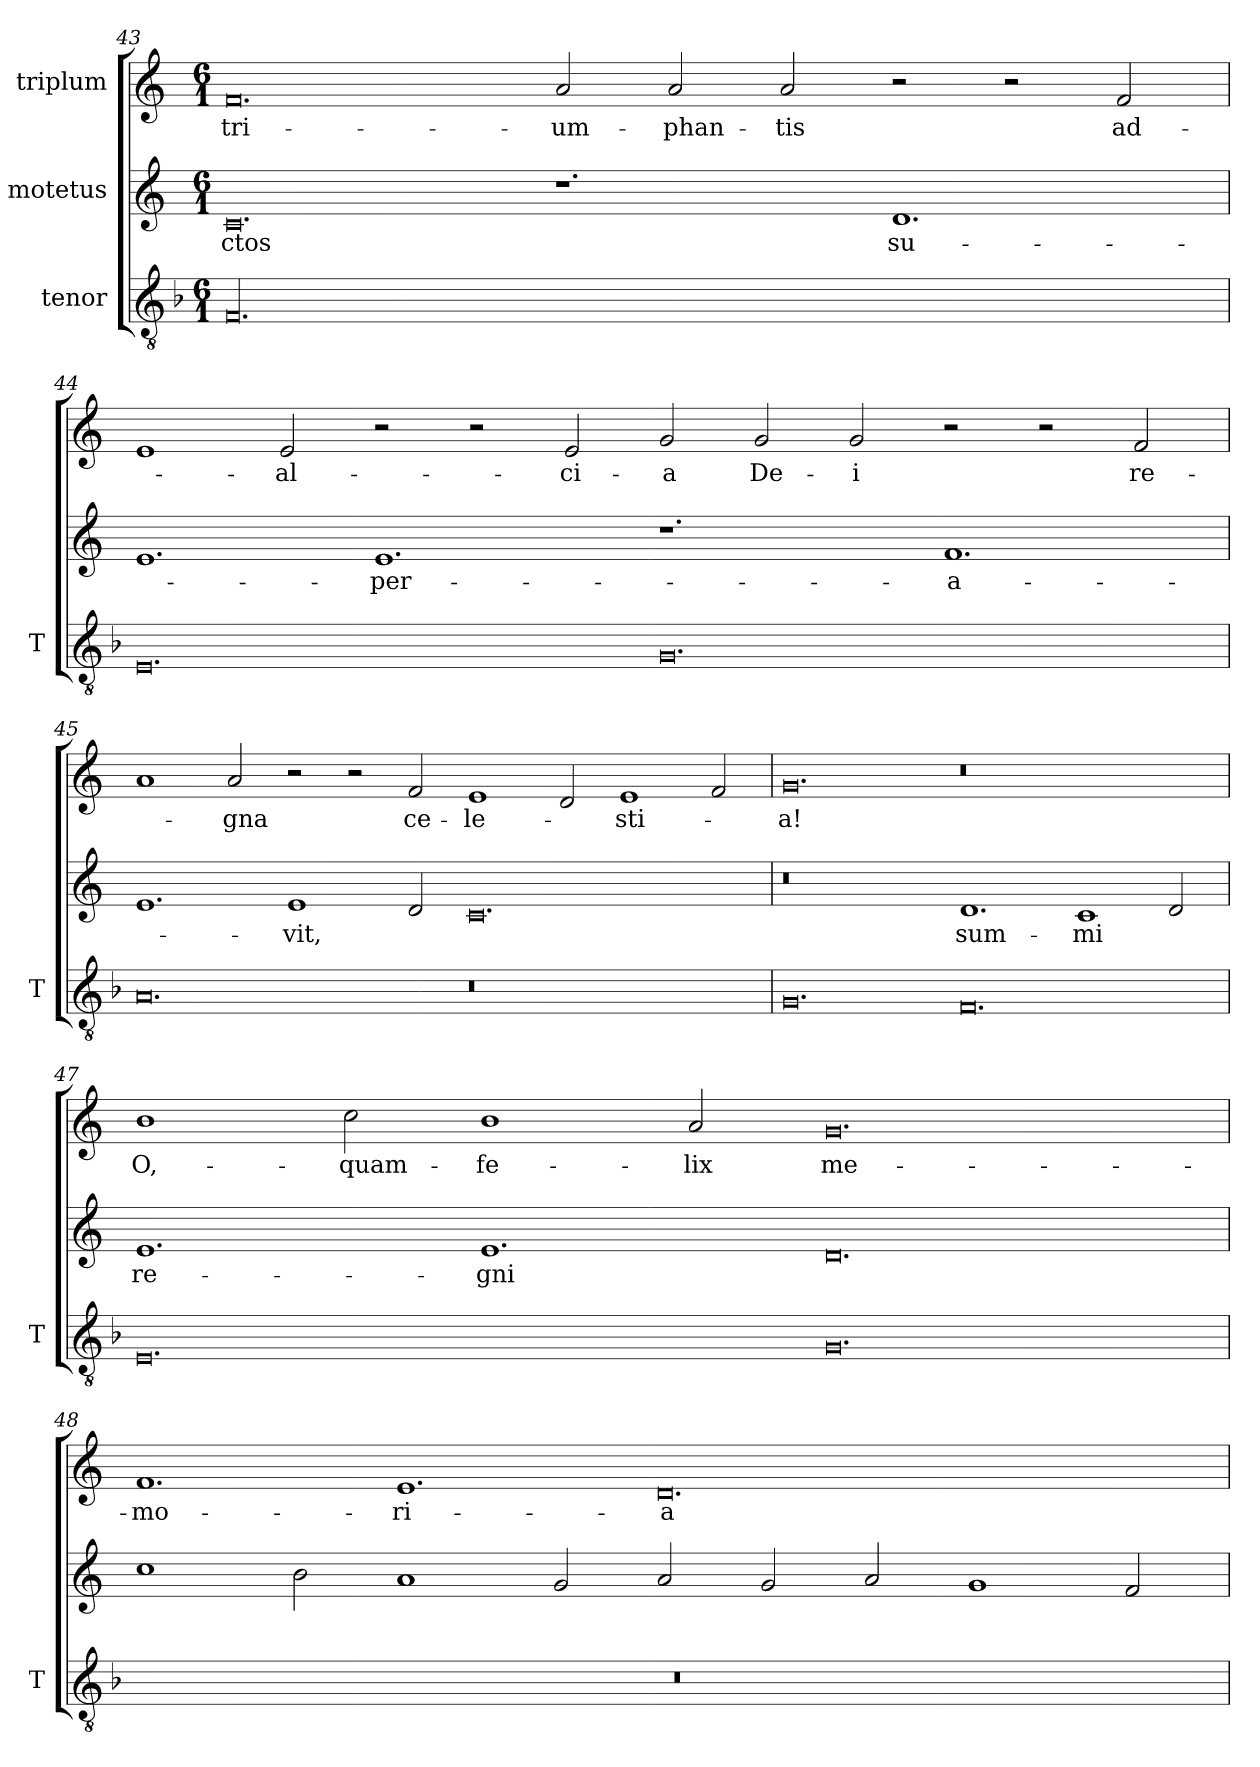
**kern	**kern	**text	**kern	**text
*part3	*part2	*part2	*part1	*part1
*staff3	*staff2	*staff2	*staff1	*staff1
*I"tenor	*I"motetus	*	*I"triplum	*
*I'T	*	*	*	*
*clefGv2	*clefG2	*	*clefG2	*
*k[b-]	*k[]	*	*k[]	*
*F:	*C:	*	*C:	*
*M6/1	*M6/1	*	*M6/1	*
=43	=43	=43	=43	=43
00.F/	0.c/	-ctos	0.f/	tri-
.	1.r	.	2a/	-um-
.	.	.	2a/	-phan-
.	.	.	2a/	-tis
.	1.d/	su-	2r	.
.	.	.	2r	.
.	.	.	2f/	ad-
!!LO:LB:g=z
=44	=44	=44	=44	=44
0.E/	1.e/	.	1e/	.
.	.	.	2e/	al-
.	1.e/	-per-	2r	.
.	.	.	2r	.
.	.	.	2e/	-ci-
0.G/	1.r	.	2g/	-a
.	.	.	2g/	De-
.	.	.	2g/	-i
.	1.f/	-a-	2r	.
.	.	.	2r	.
.	.	.	2f/	re-
=45	=45	=45	=45	=45
0.A/	1.e/	.	1a/	.
.	.	.	2a/	-gna
.	1e/	-vit,	2r	.
.	.	.	2r	.
.	2d/	.	2f/	ce-
0.r	0.c/	.	1e/	-le-
.	.	.	2d/	.
.	.	.	1e/	-sti-
.	.	.	2f/	.
=46	=46	=46	=46	=46
0.G/	0.r	.	0.g/	-a!
0.F/	1.d/	sum-	0.r	.
.	1c/	-mi	.	.
.	2d/	.	.	.
!!LO:PB:g=z
=47	=47	=47	=47	=47
0.E/	1.e/	re-	1b\	O,-
.	.	.	2cc\	quam-
.	1.e/	-gni	1b\	fe-
.	.	.	2a/	-lix
0.G/	0.d/	.	0.g/	me-
=48	=48	=48	=48	=48
00.r	1cc\	.	1.f/	-mo-
.	2b\	.	.	.
.	1a/	.	1.e/	-ri-
.	2g/	.	.	.
.	2a/	.	0.d/	-a
.	2g/	.	.	.
.	2a/	.	.	.
.	1g/	.	.	.
.	2f/	.	.	.
=	=	=	=	=
*-	*-	*-	*-	*-
